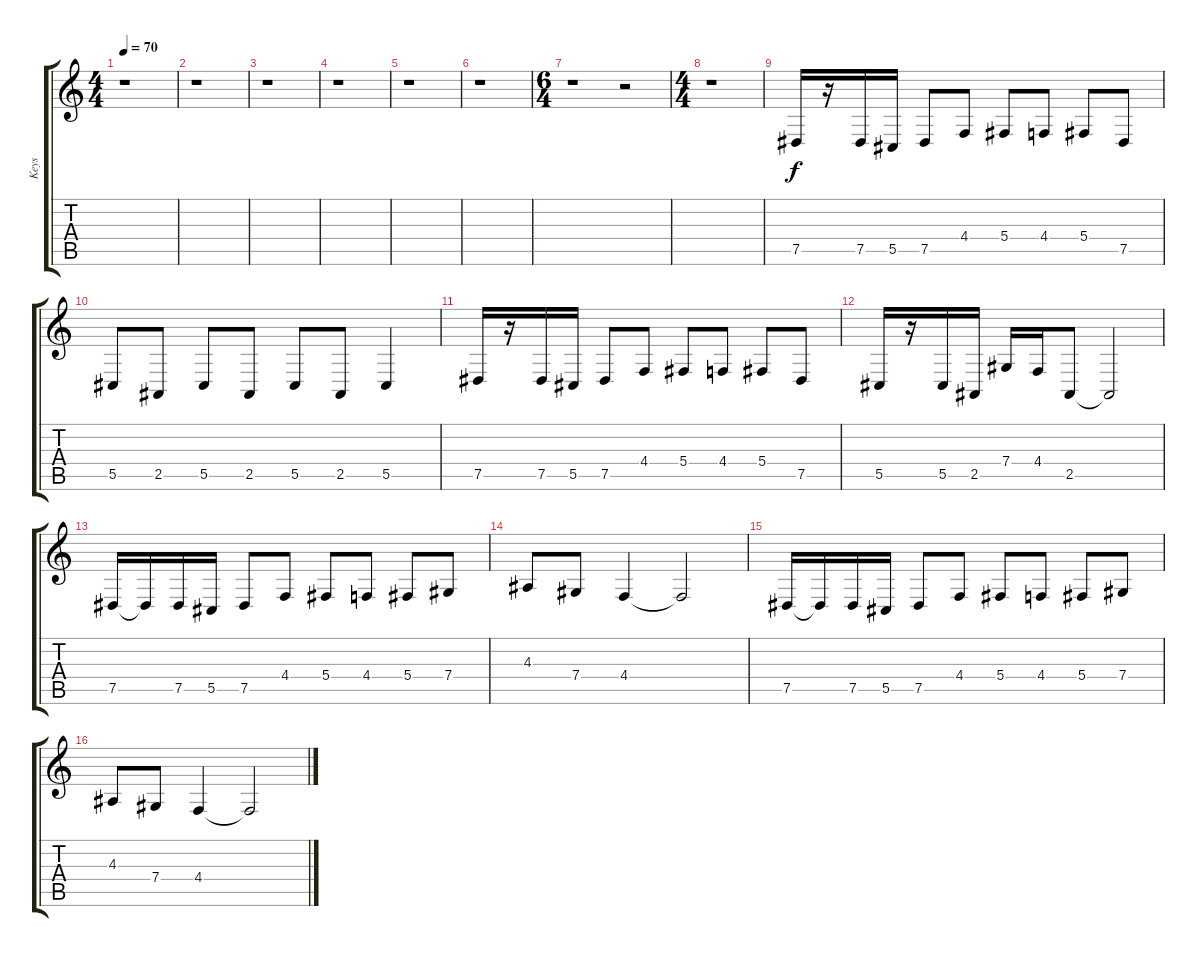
\track ("Keys" "Keys") {instrument pad4choir}
\staff {score tabs}
\tuning (Eb4 Bb3 Gb3 Db3 Ab2 Eb2) {hide}
\ts (4 4)
\tempo 70
\clef g2
\ks c
r.1{dy f} |
r.1 |
r.1 |
r.1 |
r.1 |
r.1 |
\ts (6 4)
r.1 r.2 |
\ts (4 4)
r.1 |
7.5.16 r.16 7.5.16 5.5.16 7.5.8 4.4.8 5.4.8 4.4.8 5.4.8 7.5.8 |
5.5.8 2.5.8 5.5.8 2.5.8 5.5.8 2.5.8 5.5.4 |
7.5.16 r.16 7.5.16 5.5.16 7.5.8 4.4.8 5.4.8 4.4.8 5.4.8 7.5.8 |
5.5.16 r.16 5.5.16 2.5.16 7.4.16 4.4.16 2.5.8 2.5{t}.2 |
7.5.16 7.5{t}.16 7.5.16 5.5.16 7.5.8 4.4.8 5.4.8 4.4.8 5.4.8 7.4.8 |
4.3.8 7.4.8 4.4.4 4.4{t}.2 |
7.5.16 7.5{t}.16 7.5.16 5.5.16 7.5.8 4.4.8 5.4.8 4.4.8 5.4.8 7.4.8 |
4.3.8 7.4.8 4.4.4 4.4{t}.2
